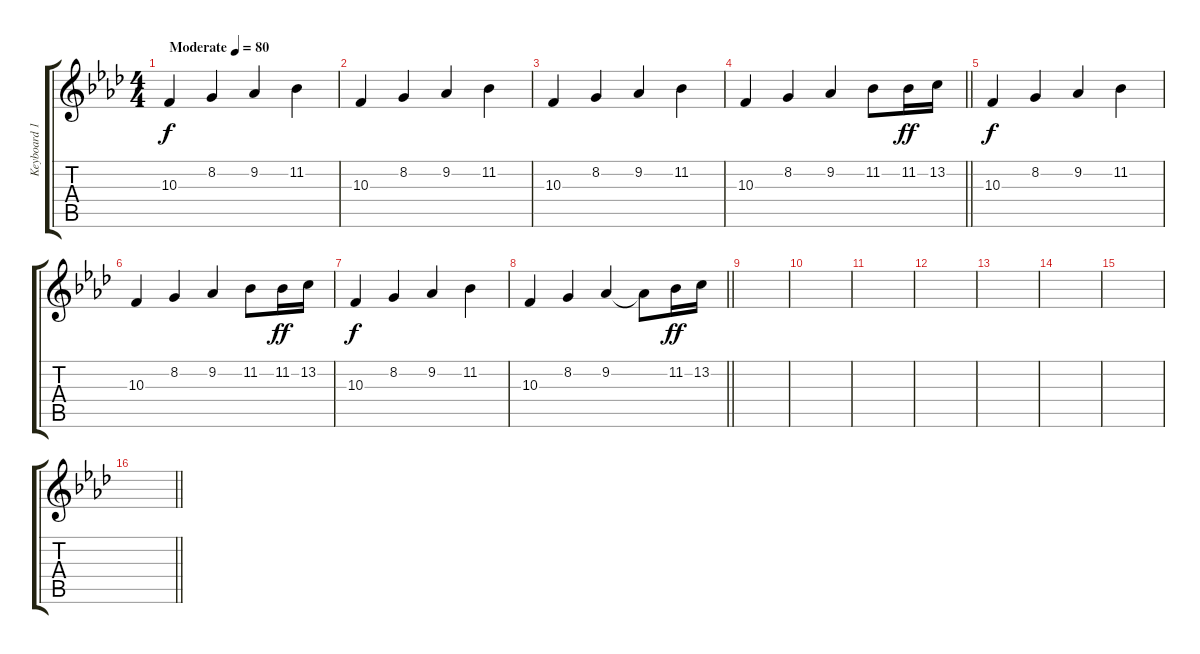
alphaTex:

\track ("Keyboard 1" "Keyboard 1") {instrument lead2sawtooth}
\staff {score tabs}
\tuning (E4 B3 G3 D3 A2 E2) {hide}
\ts (4 4)
\tempo (80 "Moderate")
\clef g2
\ks fminor
10.3.4{dy f instrument lead2sawtooth} 8.2.4 9.2.4 11.2.4 |
10.3.4 8.2.4 9.2.4 11.2.4 |
10.3.4 8.2.4 9.2.4 11.2.4 |
\barLineRight lightlight
10.3.4 8.2.4 9.2.4 11.2.8 11.2.16{dy ff} 13.2.16 |
10.3.4{dy f} 8.2.4 9.2.4 11.2.4 |
10.3.4 8.2.4 9.2.4 11.2.8 11.2.16{dy ff} 13.2.16 |
10.3.4{dy f} 8.2.4 9.2.4 11.2.4 |
\barLineRight lightlight
10.3.4 8.2.4 9.2.4 9.2{t}.8 11.2.16{dy ff} 13.2.16 |
|
|
|
|
|
|
|
\barLineRight lightlight
